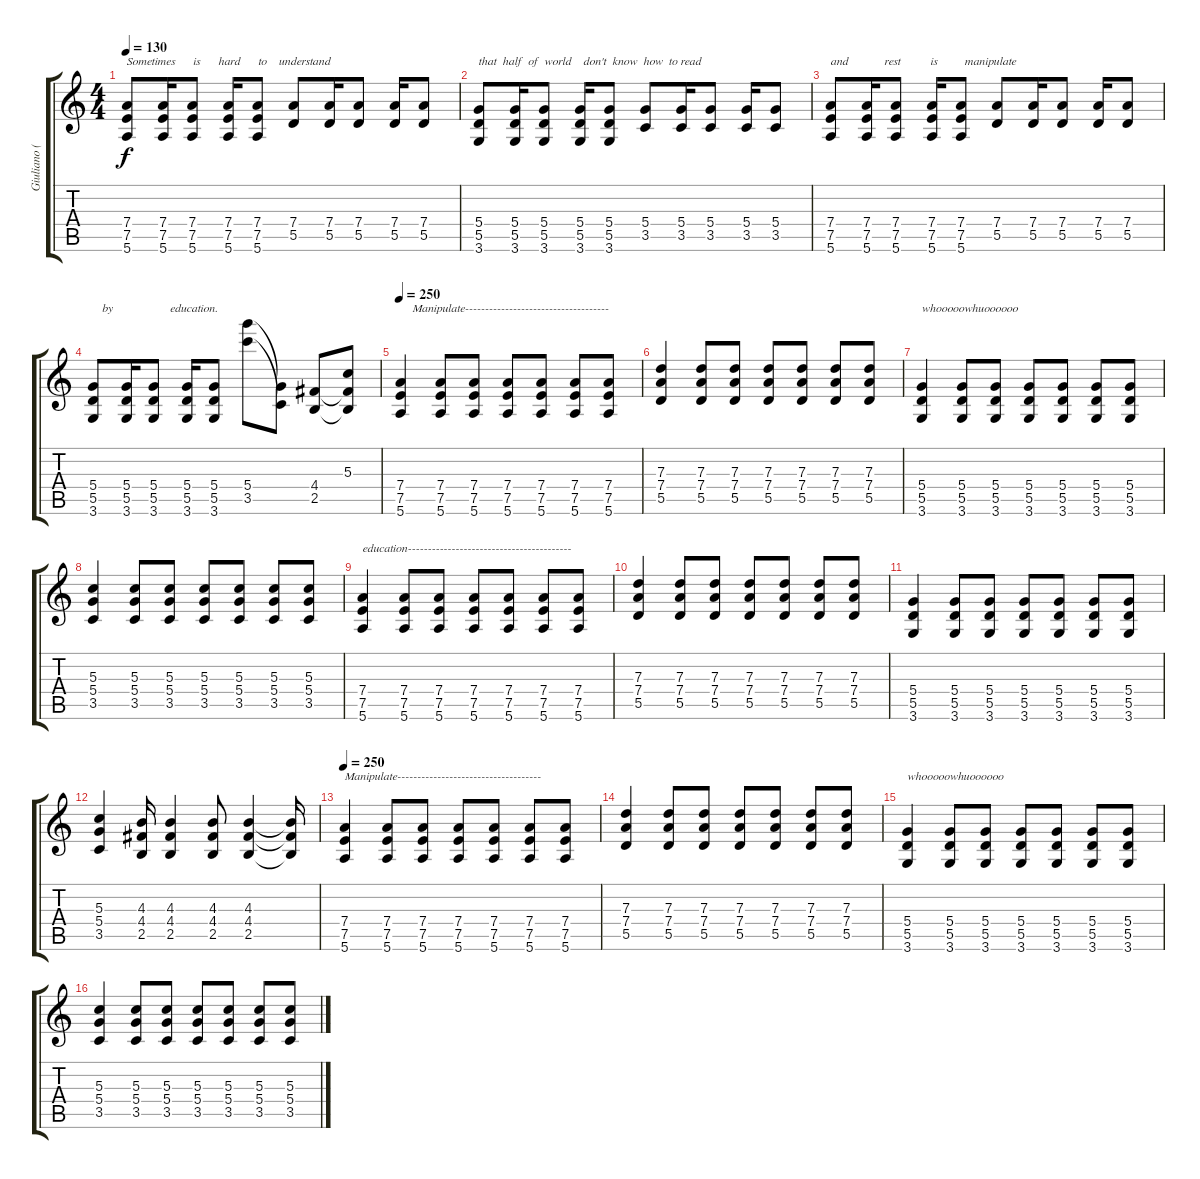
\track ("Giuliano (Phillyp)" "Giuliano (") {instrument distortionguitar}
\staff {score tabs}
\tuning (E4 B3 G3 D3 A2 E2) {hide}
\ts (4 4)
\tempo 130
\clef g2
\ks c
(7.4 7.5 5.6).8{txt "Sometimes      is      hard      to    understand " dy f} (7.4 7.5 5.6).16 (7.4 7.5 5.6).8 (7.4 7.5 5.6).16 (7.4 7.5 5.6).8 (7.4 5.5).8 (7.4 5.5).16 (7.4 5.5).8 (7.4 5.5).16 (7.4 5.5).8 |
(5.4 5.5 3.6).8{txt "that  half  of  world    don't  know  how  to read"} (5.4 5.5 3.6).16 (5.4 5.5 3.6).8 (5.4 5.5 3.6).16 (5.4 5.5 3.6).8 (5.4 3.5).8 (5.4 3.5).16 (5.4 3.5).8 (5.4 3.5).16 (5.4 3.5).8 |
(7.4 7.5 5.6).8{txt "and            rest          is         manipulate"} (7.4 7.5 5.6).16 (7.4 7.5 5.6).8 (7.4 7.5 5.6).16 (7.4 7.5 5.6).8 (7.4 5.5).8 (7.4 5.5).16 (7.4 5.5).8 (7.4 5.5).16 (7.4 5.5).8 |
(5.4 5.5 3.6).8{txt "   by                   education."} (5.4 5.5 3.6).16 (5.4 5.5 3.6).8 (5.4 5.5 3.6).16 (5.4 5.5 3.6).8 (5.4 3.5).8{ot 15mb} (5.4{t} 3.5{t}).8 (4.4 2.5).8 (5.3 4.4{t} 2.5{t}).8 |
\tempo 250
(7.4 7.5 5.6).4{txt "    Manipulate------------------------------------"} (7.4 7.5 5.6).8 (7.4 7.5 5.6).8 (7.4 7.5 5.6).8 (7.4 7.5 5.6).8 (7.4 7.5 5.6).8 (7.4 7.5 5.6).8 |
(7.3 7.4 5.5).4 (7.3 7.4 5.5).8 (7.3 7.4 5.5).8 (7.3 7.4 5.5).8 (7.3 7.4 5.5).8 (7.3 7.4 5.5).8 (7.3 7.4 5.5).8 |
(5.4 5.5 3.6).4{txt "whooooowhuoooooo"} (5.4 5.5 3.6).8 (5.4 5.5 3.6).8 (5.4 5.5 3.6).8 (5.4 5.5 3.6).8 (5.4 5.5 3.6).8 (5.4 5.5 3.6).8 |
(5.3 5.4 3.5).4 (5.3 5.4 3.5).8 (5.3 5.4 3.5).8 (5.3 5.4 3.5).8 (5.3 5.4 3.5).8 (5.3 5.4 3.5).8 (5.3 5.4 3.5).8 |
(7.4 7.5 5.6).4{txt "education-----------------------------------------"} (7.4 7.5 5.6).8 (7.4 7.5 5.6).8 (7.4 7.5 5.6).8 (7.4 7.5 5.6).8 (7.4 7.5 5.6).8 (7.4 7.5 5.6).8 |
(7.3 7.4 5.5).4 (7.3 7.4 5.5).8 (7.3 7.4 5.5).8 (7.3 7.4 5.5).8 (7.3 7.4 5.5).8 (7.3 7.4 5.5).8 (7.3 7.4 5.5).8 |
(5.4 5.5 3.6).4 (5.4 5.5 3.6).8 (5.4 5.5 3.6).8 (5.4 5.5 3.6).8 (5.4 5.5 3.6).8 (5.4 5.5 3.6).8 (5.4 5.5 3.6).8 |
(5.3 5.4 3.5).4 (4.3 4.4 2.5).16 (4.3 4.4 2.5).4 (4.3 4.4 2.5).8 (4.3 4.4 2.5).4 (4.3{t} 4.4{t} 2.5{t}).16 |
\tempo 250
(7.4 7.5 5.6).4{txt "Manipulate------------------------------------"} (7.4 7.5 5.6).8 (7.4 7.5 5.6).8 (7.4 7.5 5.6).8 (7.4 7.5 5.6).8 (7.4 7.5 5.6).8 (7.4 7.5 5.6).8 |
(7.3 7.4 5.5).4 (7.3 7.4 5.5).8 (7.3 7.4 5.5).8 (7.3 7.4 5.5).8 (7.3 7.4 5.5).8 (7.3 7.4 5.5).8 (7.3 7.4 5.5).8 |
(5.4 5.5 3.6).4{txt "whooooowhuoooooo"} (5.4 5.5 3.6).8 (5.4 5.5 3.6).8 (5.4 5.5 3.6).8 (5.4 5.5 3.6).8 (5.4 5.5 3.6).8 (5.4 5.5 3.6).8 |
(5.3 5.4 3.5).4 (5.3 5.4 3.5).8 (5.3 5.4 3.5).8 (5.3 5.4 3.5).8 (5.3 5.4 3.5).8 (5.3 5.4 3.5).8 (5.3 5.4 3.5).8
